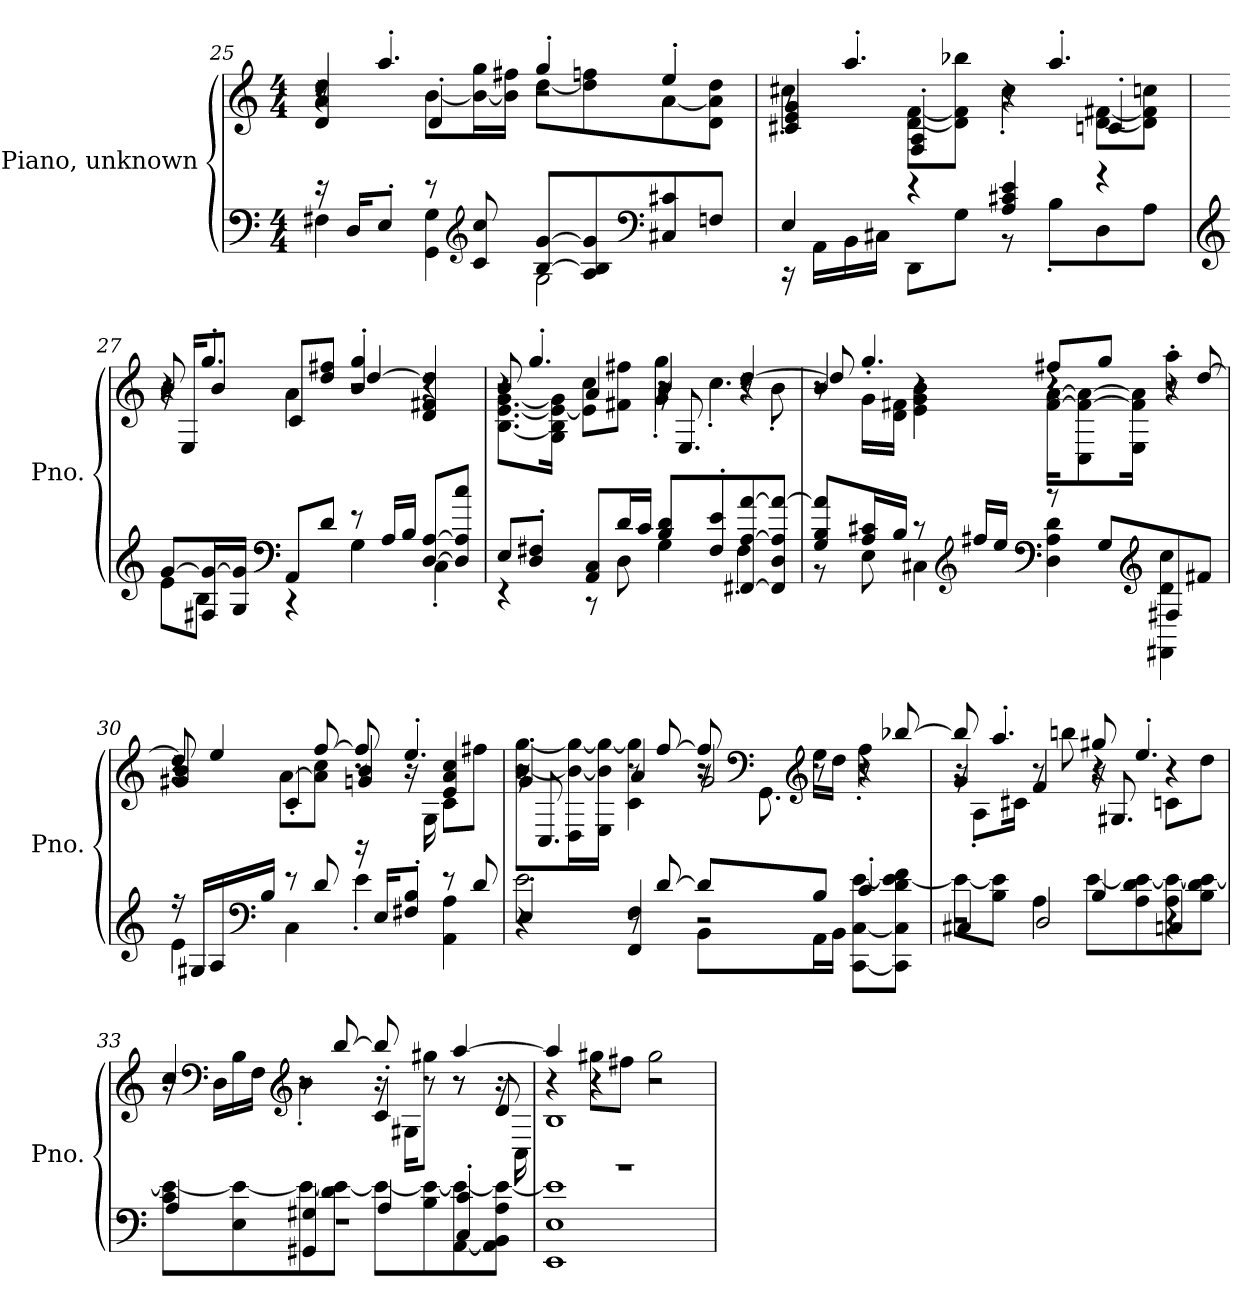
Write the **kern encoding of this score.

**kern	**kern
*part1	*part1
*staff2	*staff1
*I"Piano, unknown	*
*I'Pno.	*
!!LO:PB:g=z
*clefF4	*clefG2
*k[]	*k[]
*M4/4	*M4/4
=25	=25
*^	*^
*	*	*	*^
16r	4F#X\	8r	4r	4d/ 4a/ 4dd/
16D/KL	.	.	.	.
8E'/J	.	4.aa'/	.	.
8r	4GG\ 4G\	.	[8b\L	4d'/
*clefG2	*	*	*	*
8c/ 8cc/	.	.	16b\_ 16gg\L	.
.	.	.	16b\] 16ff#X\JJ	.
[8B/ [8g/L	2G\	4gg'/	[8dd\L	2r
8A/ 8B/] 8g/]	.	.	8dd\] 8ffn\	.
*clefF4	*	*	*	*
8C#X/ 8c#X/	.	4ee'/	[8a\	.
8Fn/J	.	.	8d\ 8a\] 8dd\J	.
=26	=26	=26	=26	=26
4E/	16r	8r	4cc#X'\	4c#X/ 4e/ 4g/
.	16AA\LL	.	.	.
.	16BB\	4.aa'/	.	.
.	16C#X\JJ	.	.	.
4r	8DD\L	.	[8d\ [8f\L	4F/' 4A/'
.	8G\J	.	8d\] 8f\] 8bb-X\J	.
4A/ 4c#X/ 4e/	8r	8r	4cc#'\	4r
.	8B'\L	4.aa'/	.	.
4r	8D\	.	[8d\ [8f#X\L	4cn'/
.	8A\J	.	8d\] 8f#\] 8ccn\J	.
!!LO:LB:g=z	!!	!!
=27	=27	=27	=27	=27
*clefG2	*	*	*	*
[8g/L	8e\L	8b/	4r	16r
.	.	.	.	16E/KL
16F#X/ 16g/_L	8B\J	4.gg'/	.	8b/J
16G/ 16g/]JJ	.	.	.	.
*clefF4	*	*	*	*
8AA/L	4r	.	4a\	8c/L
8d/J	.	.	.	8dd/ 8ff#X/J
8r	4G\	4b/' 4gg/'	2r	[4dd/
16A/LL	.	.	.	.
16B/JJ	.	.	.	.
[8D/ [8A/L	4C'\	4r	.	4d/ 4f#X/ 4dd/]
8D/] 8A/] 8cc/J	.	.	.	.
=28	=28	=28	=28	=28
*	*	*	*	*^
8E/L	4r	8b/	2r	4r	[8.B\ [8.e\ [8.g\L
8D/' 8F#X/'J	.	4.gg'/	.	.	.
.	.	.	.	.	16G\ 16B\] 16e\_ 16g\]Jk
8AA/ 8C/L	8r	.	.	4a/	8e\] 8cc\L
16d/L	8D\	.	.	.	8f#X\ 8ff#X\J
16c/JJ	.	.	.	.	.
8B/ 8d/L	4G\	16r	8r	4b/	4g\' 4gg\'
.	.	8.E/	.	.	.
8F#/' 8e/'	.	.	4.cc'\	.	.
[8FF#X/ [8A/ [8a/	4F#'\	4r	.	[4dd/	8r
8FF#/] 8D/ 8A/] 8a/_J	.	.	.	.	8b'\
*	*	*	*	*v	*v
!!LO:LB:g=z
=29	=29	=29	=29	=29
8G/ 8B/ 8a/]L	8r	4b/	8dd/]	8r
16A/ 16c#X/L	8E\	.	4.gg'/	16g\LL
16B/JJ	.	.	.	16d\ 16f#X\JJ
8r	4C#X\	4r	.	4e\ 4g\ 4b\
*clefG2	*	*	*	*
16ff#X/LL	.	.	.	.
16ee/JJ	.	.	.	.
*clefF4	*	*	*	*
8r	4D\ 4A\ 4d\	4r	8ff#X/L	[16f#\ [16a\KL
.	.	.	.	8C\ 8f#\_ 8a\_
8G/L	.	.	8gg/J	.
.	.	.	.	16E\ 16f#\] 16a\]Jk
*clefG2	*	*	*	*
8F#X/	4FF#X\ 4d\ 4cc\	8r	4r	4aa'\
8f#X/J	.	[8dd/	.	.
=30	=30	=30	=30	=30
16r	4e\	8dd/]	4g#X/ 4b/	4r
16G#X/LL	.	.	.	.
16A/	.	4ee/	.	.
*clefF4	*	*	*	*
16B/JJ	.	.	.	.
8r	4C\	.	4c'/	[8a\L
8d/	.	[8ff/	.	8a\] 8cc\J
16r	4e'\	8ff/]	4gn/ 4b/	8r
16E/KL	.	.	.	.
8F#X/' 8B/'J	.	4.ee'/	.	16r
.	.	.	.	16G\
8r	4AA\ 4A\	.	4e/ 4a/ 4cc/	8c\L
8d/	.	.	.	8ff#X\J
!!LO:LB:g=z
=31	=31	=31	=31	=31
*	*^	*	*	*^
4r	2e\	4E'/	16r	[8b\ [8gg\L	4g'/	2r
.	.	.	8.C/	.	.	.
.	.	.	.	16D\ 16b\_ 16gg\_L	.	.
.	.	.	.	16E\ 16b\] 16gg\_JJ	.	.
8r	.	4FF/ 4F/	8r	4c\ 4gg\]	4a/	.
[8d/	.	.	[8ff/	.	.	.
8d/L]	8BB\L	2r	8ff/]	8r	2g/	16r
*	*	*	*clefF4	*	*	*
.	.	.	.	.	.	8.GG\
*	*	*	*clefG2	*	*	*
8B/J	16AA\L	.	8r	16ee\LL	.	.
.	16BB\JJ	.	.	16dd\JJ	.	.
4c'/	[8CC\ [8C\ [8e\L	.	8r	4ff'\	.	4r
.	8CC\] 8C\] 8d\ 8e\_ 8f\J	.	[8bb-X/	.	.	.
*	*	*	*	*	*v	*v
=32	=32	=32	=32	=32	=32
2r	8e\L_	4C#X/	8bb-/]	16r	4g/
.	.	.	.	8A'\L	.
.	8B\ 8e\]J	.	4.aa'/	.	.
.	.	.	.	16c#X\Jk	.
.	4A\	2D/	.	8r	4f/
.	.	.	.	8bbn\	.
4B/	[8e\L	.	8gg#X/	4r	16r
.	.	.	.	.	8.G#X/
.	8A\ 8d\ 8e\_	.	4.ee'/	.	.
4r	8A\ 8e\_	4Cn/	.	8cn\L	4r
.	8B\ 8d\ 8e\_J	.	.	8dd\J	.
!!LO:LB:g=z	!!	!!
=33	=33	=33	=33	=33	=33
1r	8c\ 8e\_L	4A/	4cc/	16r	2r
*	*	*	*clefF4	*	*
.	.	.	.	16D\LL	.
.	8E\ 8e\_	.	.	16B\	.
.	.	.	.	16F\JJ	.
*	*	*	*clefG2	*	*
.	8e\_	4GG#X/ 4G#X/	8r	4b'\	.
.	8d\ 8e\_J	.	[8bb/	.	.
.	8e\L_	4A/	8bb/]	16r	4c'/
.	.	.	.	16G#X\KL	.
.	8B\ 8e\_	.	8r	8gg#X\J	.
.	[8AA\ 8e\_	4C/' 4c/'	[4aa/	8r	8r
.	8AA\] 8BB\ 8A\ 8e\_J	.	.	16r	8d/
.	.	.	.	16C\	.
*	*v	*v	*	*	*
=34	=34	=34	=34	=34
1r	1EE 1E 1e]	4aa/]	4r	1B
.	.	4r	8gg#X\L	.
.	.	.	8ff#X\J	.
.	.	2r	2gg#\	.
*v	*v	*	*	*
*	*v	*v	*v
=	=
*-	*-
